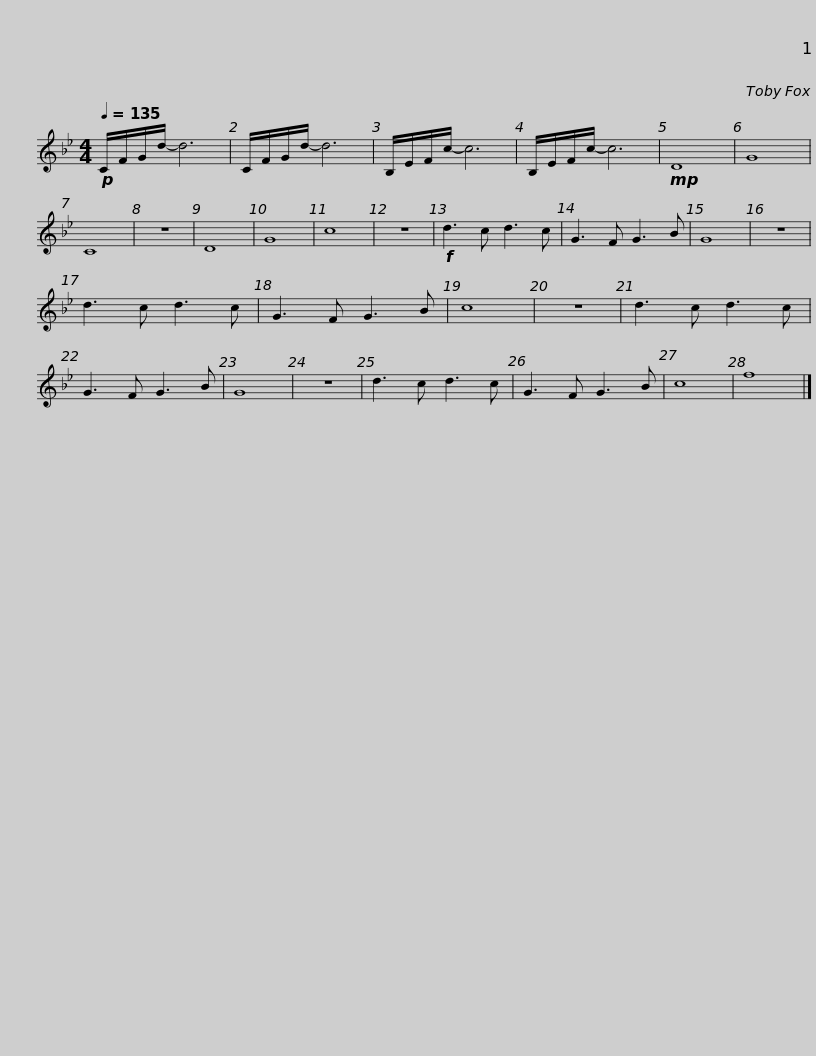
X:1
L:1/8
Q:1/4=135
M:4/4
I:linebreak $
K:Bb
V:1 treble
V:1
!p! C/F/G/d/- d6 | C/F/G/d/- d6 | B,/E/F/c/- c6 | B,/E/F/c/- c6 |!mp! D8 | %5
 G8 | C8 | z8 | D8 | G8 | %10
 c8 | z8 |$!f! d3 c d3 c | G3 F G3 B | G8 | %15
 z8 | d3 c d3 c | G3 F G3 B | c8 | z8 | %20
 d3 c d3 c | G3 F G3 B | G8 |$ z8 | d3 c d3 c | %25
 G3 F G3 B | c8 | f8 |] %28
